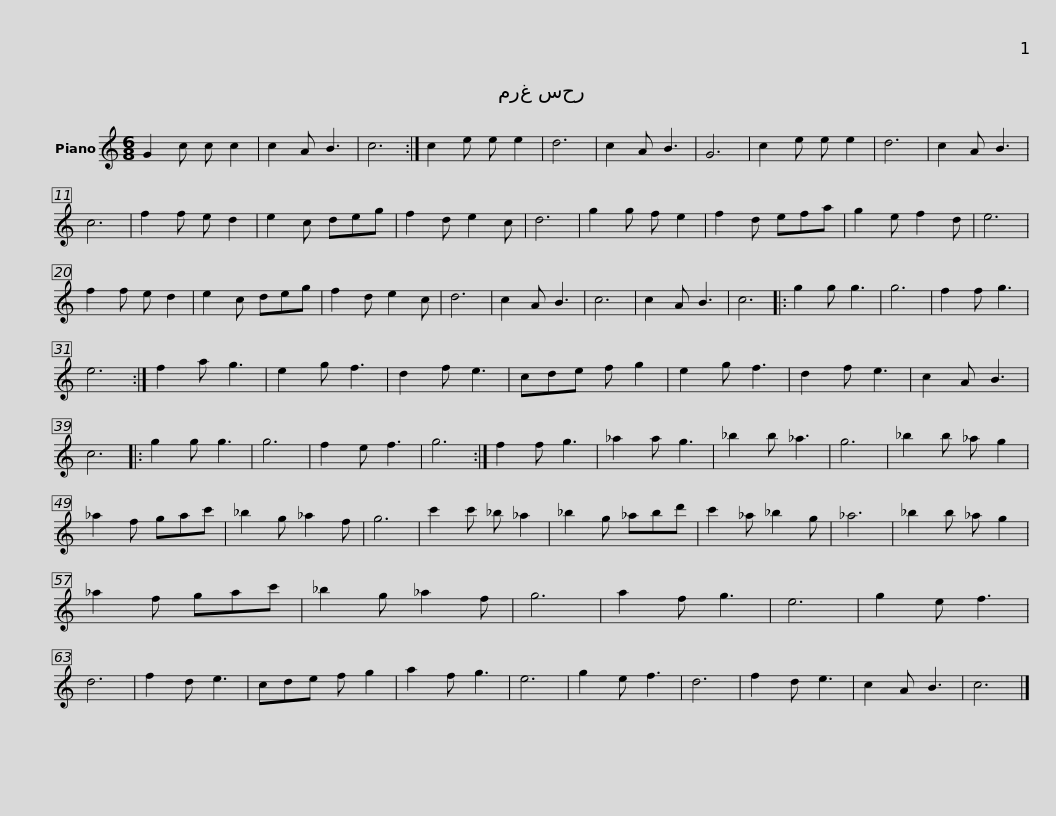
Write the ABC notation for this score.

X:1
L:1/8
M:6/8
I:linebreak $
K:C
V:1 treble
V:1
 G2 c c c2 | c2 A B3 | c6 :| c2 e e e2 | d6 | %5
 c2 A B3 | G6 | c2 e e e2 | d6 | c2 A B3 | %10
 c6 |$ f2 f e d2 | e2 c deg | f2 d e2 c | d6 | %15
 g2 g f e2 | f2 d efa | g2 e f2 d | e6 | f2 f e d2 | %20
 e2 c deg |$ f2 d e2 c | d6 | c2 A B3 | c6 | %25
 c2 A B3 | c6 |: g2 g g3 | g6 | f2 f g3 | %30
 e6 :| f2 a g3 | e2 g f3 |$ d2 f e3 | cde f g2 | %35
 e2 g f3 | d2 f e3 | c2 A B3 | c6 |: g2 g g3 | %40
 g6 | f2 e f3 | g6 :| f2 f g3 |$ _a2 a g3 | %45
 _b2 b _a3 | g6 | _b2 b _a g2 | _a2 f gac' | _b2 g _a2 f | %50
 g6 | c'2 c' _b _a2 |$ _b2 g _abd' | c'2 _a _b2 g | _a6 | %55
 _b2 b _a g2 | _a2 f gac' | _b2 g _a2 f | g6 | a2 f g3 |$ %60
 e6 | g2 e f3 | d6 | f2 d e3 | cde f g2 | %65
 a2 f g3 | e6 | g2 e f3 | d6 | f2 d e3 | %70
 c2 A B3 | c6 |] %72
